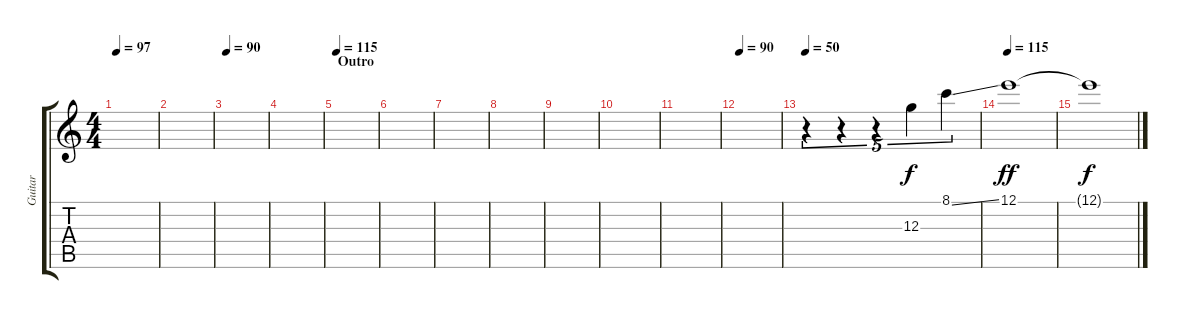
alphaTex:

\track ("Guitar" "Guitar") {instrument acousticguitarsteel}
\staff {score tabs}
\tuning (E4 B3 G3 D3 A2 E2) {hide}
\ts (4 4)
\tempo 97
\clef g2
\ks c
|
|
\tempo 90
|
|
\section ("" "Outro")
\tempo 115
|
|
|
|
|
|
|
\tempo 90
|
\tempo 50
r.4{tu (5 4)} r.4{tu (5 4)} r.4{tu (5 4)} 12.3.4{tu (5 4)} 8.1{ss}.4{tu (5 4)} |
\tempo 115
12.1.1{dy ff} |
12.1{t}.1{dy f}
